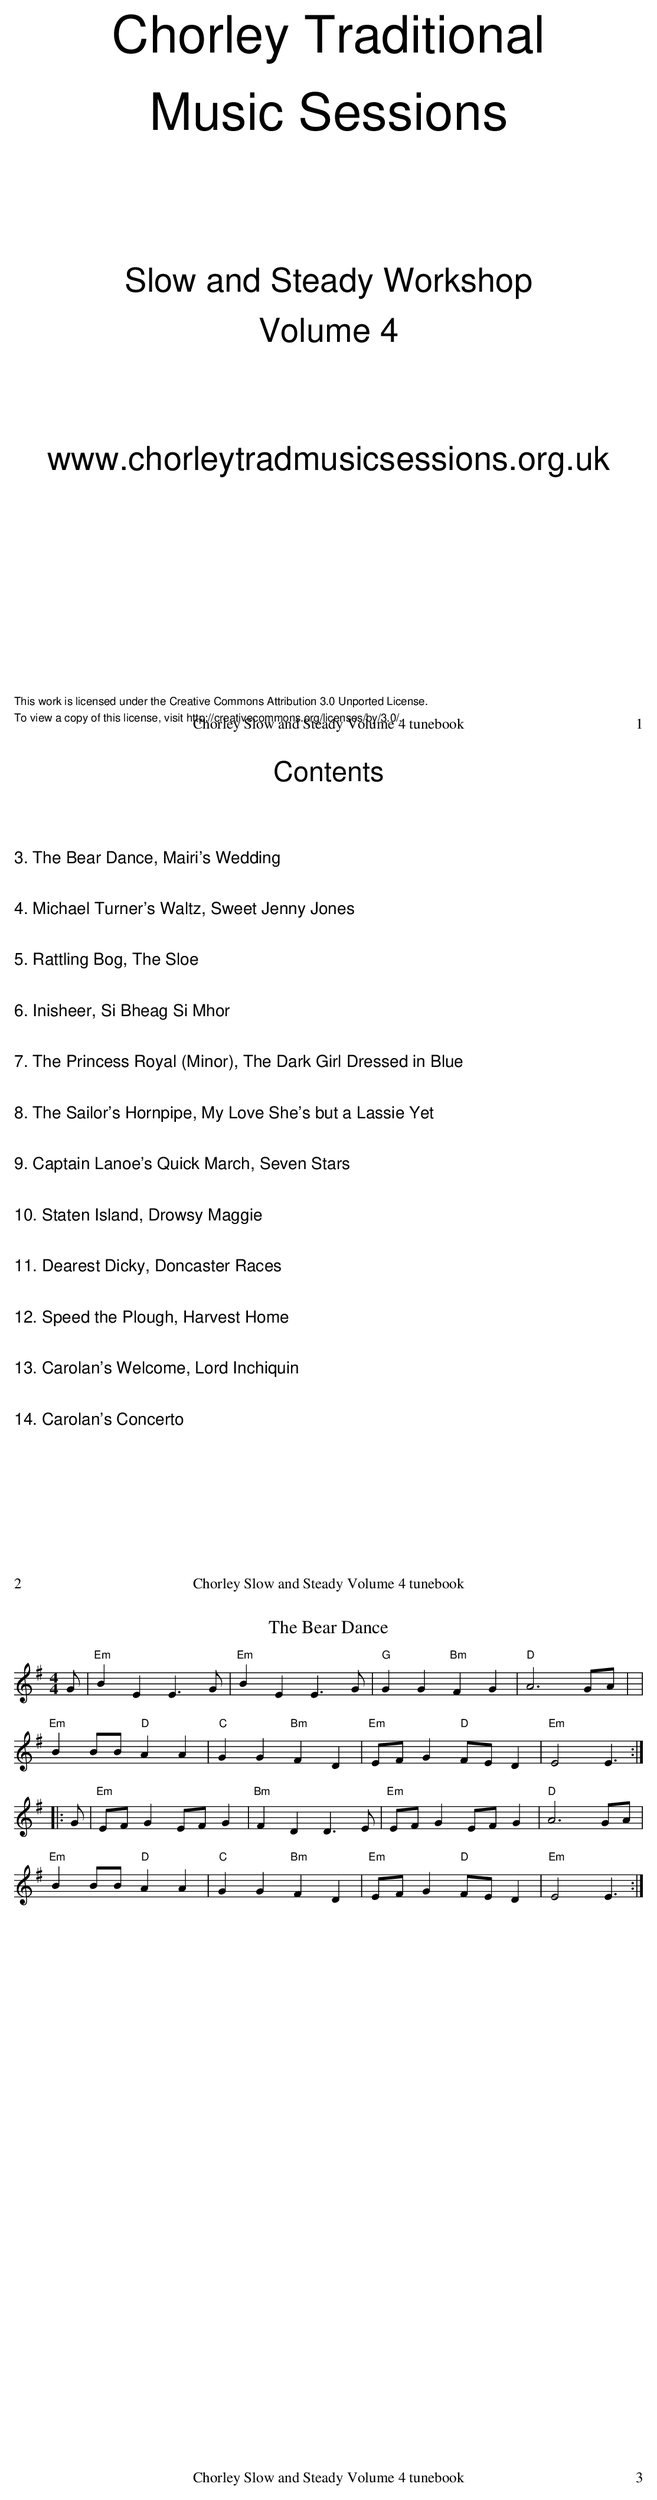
X:1
T:Bear Dance, The
M:4/4
L:1/8
K:Em
G|"Em"B2 E2 E3 G |"Em"B2 E2 E3 G | "G"G2 G2 "Bm"F2 G2 | "D"A6 GA | |
"Em" B2 BB "D"A2A2 | "C"G2 G2 "Bm" F2 D2 | "Em" EF G2 "D"FE D2 | "Em" E4 E3:|
|: G | "Em" EF G2 EF G2 | "Bm" F2 D2 D3 E | "Em" EF G2 EF G2 | "D" A6 GA |
"Em" B2 BB "D" A2 A2 | "C" G2 G2 "Bm" F2 D2 | "Em" EF G2 "D" FE D2 | "Em" E4 E3 :|
